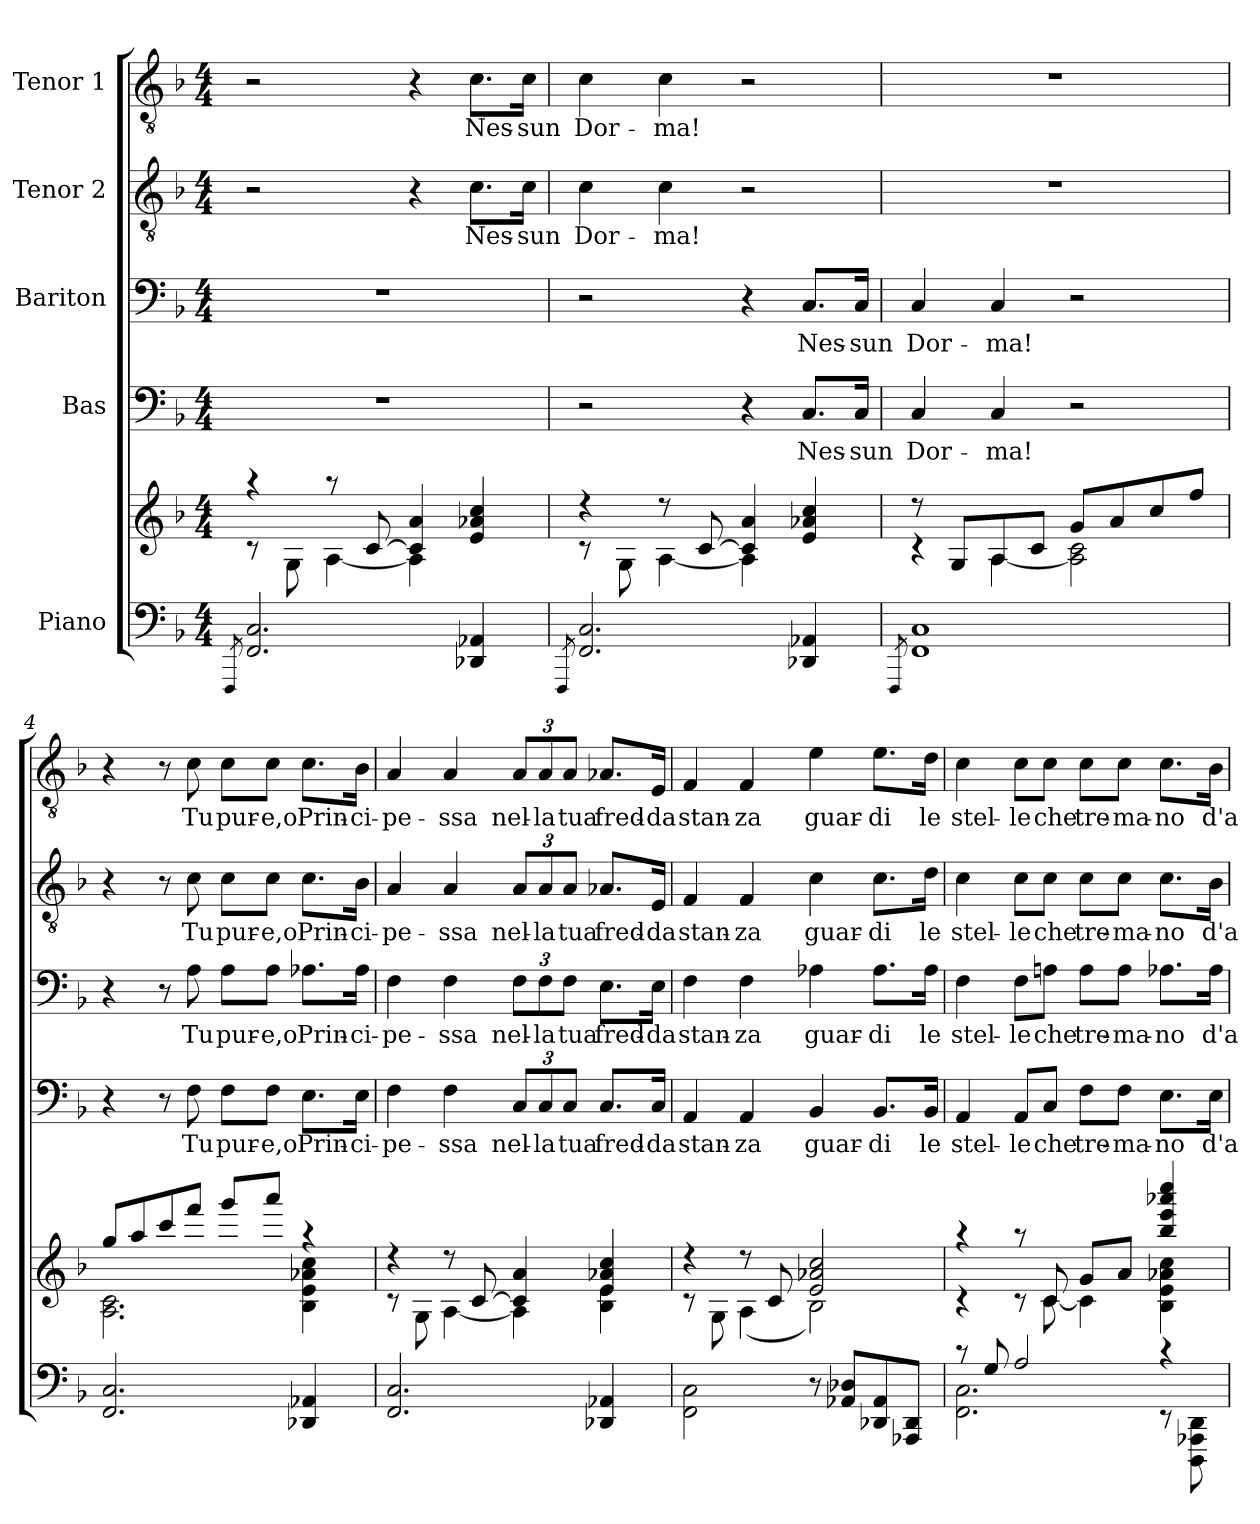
**kern	**kern	**kern	**text	**kern	**text	**kern	**text	**kern	**text
*part5	*part5	*part4	*part4	*part3	*part3	*part2	*part2	*part1	*part1
*staff6	*staff5	*staff4	*staff4	*staff3	*staff3	*staff2	*staff2	*staff1	*staff1
*I"Piano	*	*I"Bas	*	*I"Bariton	*	*I"Tenor 2	*	*I"Tenor 1	*
*clefF4	*clefG2	*clefF4	*	*clefF4	*	*clefGv2	*	*clefGv2	*
*k[b-]	*k[b-]	*k[b-]	*	*k[b-]	*	*k[b-]	*	*k[b-]	*
*F:	*F:	*F:	*	*F:	*	*F:	*	*F:	*
*M4/4	*M4/4	*M4/4	*	*M4/4	*	*M4/4	*	*M4/4	*
*MM69	*MM69	*MM69	*	*MM69	*	*MM69	*	*MM69	*
=1	=1	=1	=1	=1	=1	=1	=1	=1	=1
8qFFF/	.	.	.	.	.	.	.	.	.
*	*^	*	*	*	*	*	*	*	*
2.FF/ 2.C/	4raa	8rc	1r	.	1r	.	2r	.	2r	.
.	.	8G\	.	.	.	.	.	.	.	.
.	8raa	[4A\	.	.	.	.	.	.	.	.
.	[8c/	.	.	.	.	.	.	.	.	.
.	4c/] 4a/	4A\]	.	.	.	.	4r	.	4r	.
4DD-X/ 4AA-X/	4e/ 4a-X/ 4cc/	4ryy	.	.	.	.	8.c\L	Nes-	8.c\L	Nes-
.	.	.	.	.	.	.	16c\Jk	-sun	16c\Jk	-sun
=2	=2	=2	=2	=2	=2	=2	=2	=2	=2	=2
8qFFF/	.	.	.	.	.	.	.	.	.	.
2.FF/ 2.C/	4r	8rc	2r	.	2r	.	4c\	Dor-	4c\	Dor-
.	.	8G\	.	.	.	.	.	.	.	.
.	8r	[4A\	.	.	.	.	4c\	-ma!	4c\	-ma!
.	[8c/	.	.	.	.	.	.	.	.	.
.	4c/] 4a/	4A\]	4r	.	4r	.	2r	.	2r	.
4DD-X/ 4AA-X/	4e/ 4a-X/ 4cc/	4ryy	8.C/L	Nes-	8.C/L	Nes-	.	.	.	.
.	.	.	16C/Jk	-sun	16C/Jk	-sun	.	.	.	.
=3	=3	=3	=3	=3	=3	=3	=3	=3	=3	=3
8qFFF/	.	.	.	.	.	.	.	.	.	.
1FF 1C	8r	4rc	4C/	Dor-	4C/	Dor-	1r	.	1r	.
.	8G/L	.	.	.	.	.	.	.	.	.
.	8A/	[4A\	4C/	-ma!	4C/	-ma!	.	.	.	.
.	8c/J	.	.	.	.	.	.	.	.	.
.	8g/L	2A\] 2c\	2r	.	2r	.	.	.	.	.
.	8a/	.	.	.	.	.	.	.	.	.
.	8cc/	.	.	.	.	.	.	.	.	.
.	8ff/J	.	.	.	.	.	.	.	.	.
!!LO:LB:g=z
=4	=4	=4	=4	=4	=4	=4	=4	=4	=4	=4
2.FF/ 2.C/	8gg/L	2.A\ 2.c\	4r	.	4r	.	4r	.	4r	.
.	8aa/	.	.	.	.	.	.	.	.	.
.	8ccc/	.	8r	.	8r	.	8r	.	8r	.
.	8fff/J	.	8F\	Tu	8A\	Tu	8c\	Tu	8c\	Tu
.	8ggg/L	.	8F\L	pur-	8A\L	pur-	8c\L	pur-	8c\L	pur-
.	8aaa/J	.	8F\J	-e,o	8A\J	-e,o	8c\J	-e,o	8c\J	-e,o
4DD-X/ 4AA-X/	4raa	4B-\ 4e\ 4a-X\ 4cc\	8.E\L	Prin-	8.A-X\L	Prin-	8.c\L	Prin-	8.c\L	Prin-
.	.	.	16E\Jk	-ci-	16A-\Jk	-ci-	16B-\Jk	-ci-	16B-\Jk	-ci-
=5	=5	=5	=5	=5	=5	=5	=5	=5	=5	=5
2.FF/ 2.C/	4r	8rc	4F\	-pe-	4F\	-pe-	4A/	-pe-	4A/	-pe-
.	.	8G\	.	.	.	.	.	.	.	.
.	8r	[4A\	4F\	-ssa	4F\	-ssa	4A/	-ssa	4A/	-ssa
.	[8c/	.	.	.	.	.	.	.	.	.
*	*	*	*Xbrackettup	*	*Xbrackettup	*	*Xbrackettup	*	*Xbrackettup	*
.	4c/] 4a/	4A\]	12C/L	nel-	12F\L	nel-	12A/L	nel-	12A/L	nel-
.	.	.	12C/	-la	12F\	-la	12A/	-la	12A/	-la
.	.	.	12C/J	tua	12F\J	tua	12A/J	tua	12A/J	tua
4DD-X/ 4AA-X/	4e/ 4a-X/ 4cc/	4B-\ 4e\	8.C/L	fred-	8.E\L	fred-	8.A-X/L	fred-	8.A-X/L	fred-
.	.	.	16C/Jk	-da	16E\Jk	-da	16E/Jk	-da	16E/Jk	-da
=6	=6	=6	=6	=6	=6	=6	=6	=6	=6	=6
*^	*	*	*	*	*	*	*	*	*	*
2ryy	2FF\ 2C\	4r	8rc	4AA/	stan-	4F\	stan-	4F/	stan-	4F/	stan-
.	.	.	8G\	.	.	.	.	.	.	.	.
.	.	8r	(4A\	4AA/	-za	4F\	-za	4F/	-za	4F/	-za
.	.	8c/	.	.	.	.	.	.	.	.	.
8r	2ryy	2e/ 2a-X/ 2cc/	2B-\)	4BB-/	guar-	4A-X\	guar-	4c\	guar-	4e\	guar-
8AA-X/ 8D-X/L	.	.	.	.	.	.	.	.	.	.	.
8DD-X/ 8AA-/	.	.	.	8.BB-/L	-di	8.A-\L	-di	8.c\L	-di	8.e\L	-di
8AAA-X/ 8DD-/J	.	.	.	.	.	.	.	.	.	.	.
.	.	.	.	16BB-/Jk	le	16A-\Jk	le	16d\Jk	le	16d\Jk	le
!!LO:PB:g=z
=7	=7	=7	=7	=7	=7	=7	=7	=7	=7	=7	=7
8rc	2.FF\ 2.C\	4raa	4rc	4AA/	stel-	4F\	stel-	4c\	stel-	4c\	stel-
8G/	.	.	.	.	.	.	.	.	.	.	.
2A/	.	8raa	8rc	8AA/L	-le	8F\L	-le	8c\L	-le	8c\L	-le
.	.	8c/	[8c\	8C/J	che	8An\J	che	8c\J	che	8c\J	che
.	.	8g/L	4c\]	8F\L	tre-	8A\L	tre-	8c\L	tre-	8c\L	tre-
.	.	8a/J	.	8F\J	-ma-	8A\J	-ma-	8c\J	-ma-	8c\J	-ma-
4r	8rEE	4bb-/ 4eee/ 4aaa-X/ 4cccc/	4B-\ 4e\ 4a-X\ 4cc\	8.E\L	-no	8.A-X\L	-no	8.c\L	-no	8.c\L	-no
.	8DDD\ 8AAA-X\ 8DD\	.	.	.	.	.	.	.	.	.	.
.	.	.	.	16E\Jk	d'a-	16A-\Jk	d'a-	16B-\Jk	d'a-	16B-\Jk	d'a-
*v	*v	*	*	*	*	*	*	*	*	*	*
*	*v	*v	*	*	*	*	*	*	*	*
=	=	=	=	=	=	=	=	=	=
*-	*-	*-	*-	*-	*-	*-	*-	*-	*-
